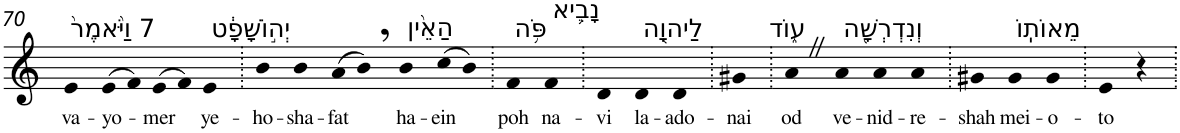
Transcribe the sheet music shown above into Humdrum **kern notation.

**kern	**text
*part1	*part1
*staff1	*staff1
*I"Piano	*
*I'Pno	*
!!LO:PB:g=z
*clefG2	*
*k[]	*
=70	=70
!LO:TX:a:t=7 וַיֹּ֙אמֶר֙	!
!	!LO:LY:b
4e	va-
!	!LO:LY:b
(>8e	-yo-
8f)	.
!	!LO:LY:b
(>8e	-mer
8f)	.
!LO:TX:a:t=יְה֣וֹשָׁפָ֔ט	!
!	!LO:LY:b
4e	ye-
=71.	=71.
!	!LO:LY:b
4b	-ho-
!	!LO:LY:b
4b	-sha-
!	!LO:LY:b
(>8a	-fat
8b,)	.
!LO:TX:a:t=הַאֵ֨ין	!
!	!LO:LY:b
4b	ha-
!	!LO:LY:b
(>8cc	-ein
8b)	.
=72.	=72.
!LO:TX:a:t=פֹּ֥ה	!
!	!LO:LY:b
4f	poh
!LO:TX:a:t=נָבִ֛יא	!
!	!LO:LY:b
4f	na-
=73.	=73.
!	!LO:LY:b
4d	-vi
!LO:TX:a:t=לַיהוָ֖ה	!
!	!LO:LY:b
4d	la-
!	!LO:LY:b
4d	-ado-
=74.	=74.
!	!LO:LY:b
4g#X	-nai
=75.	=75.
!LO:TX:a:t=ע֑וֹד	!
!	!LO:LY:b
4aZ	od
!LO:TX:a:t=וְנִדְרְשָׁ֖ה	!
!	!LO:LY:b
4a	ve-
!	!LO:LY:b
4a	-nid-
!	!LO:LY:b
4a	-re-
=76.	=76.
!	!LO:LY:b
4g#X	-shah
!LO:TX:a:t=מֵאוֹתֽוֹ	!
!	!LO:LY:b
4g#	mei-
!	!LO:LY:b
4g#	-o-
=77.	=77.
!	!LO:LY:b
4e	-to
4r	.
=.	=.
*-	*-
